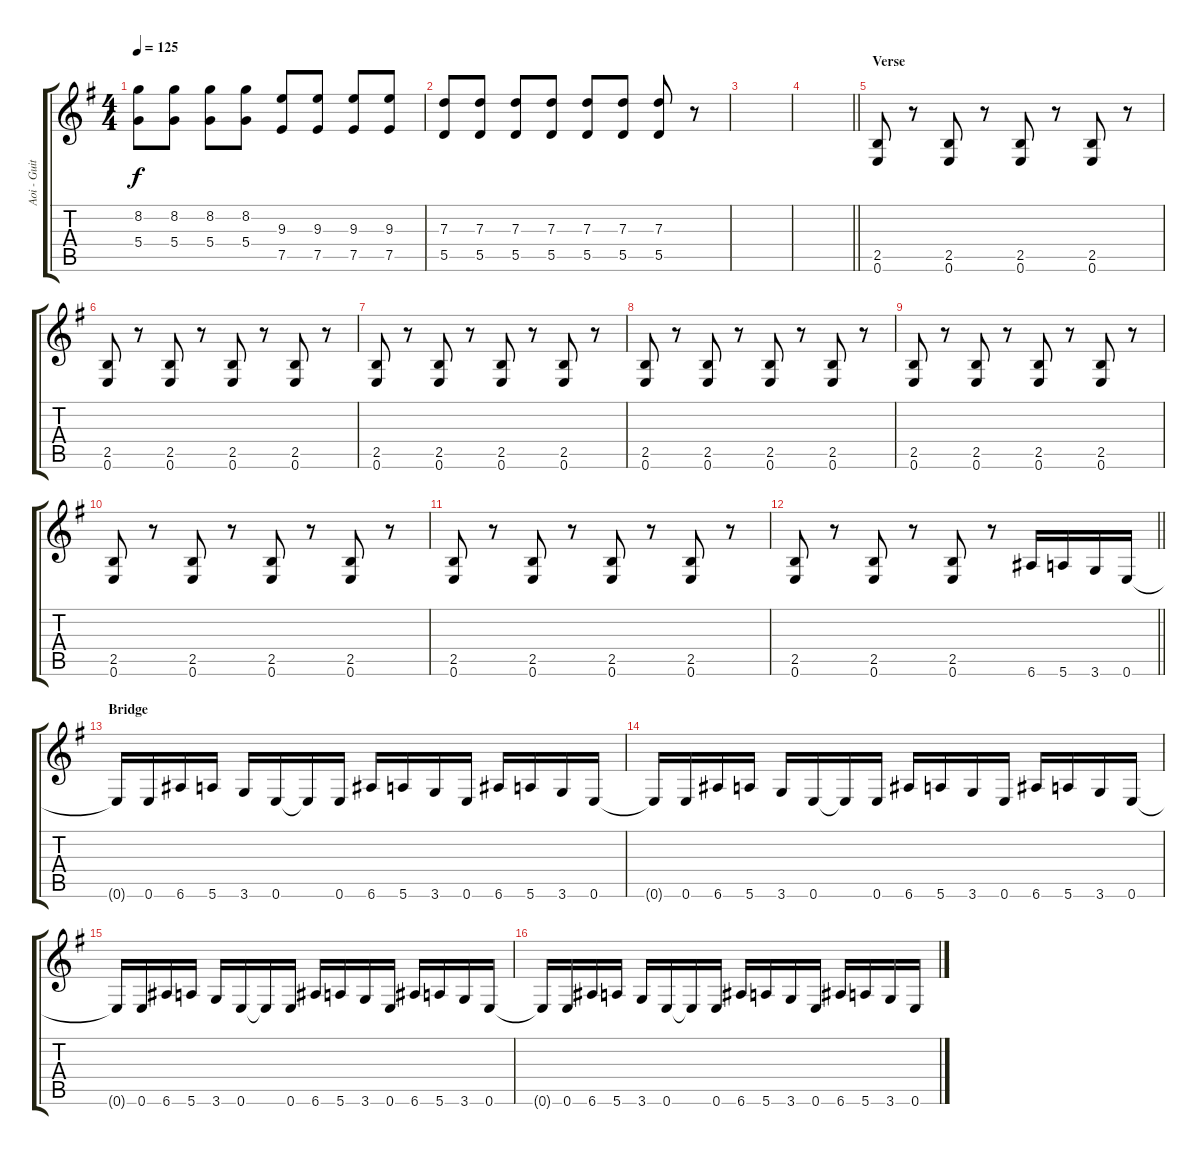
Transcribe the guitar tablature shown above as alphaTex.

\track ("Aoi - Guitar 2" "Aoi - Guit") {instrument overdrivenguitar}
\staff {score tabs}
\tuning (E4 B3 G3 D3 A2 E2) {hide}
\ts (4 4)
\tempo 125
\clef g2
\ks eminor
(8.2 5.4).8{dy f} (8.2 5.4).8 (8.2 5.4).8 (8.2 5.4).8 (9.3 7.5).8 (9.3 7.5).8 (9.3 7.5).8 (9.3 7.5).8 |
(7.3 5.5).8 (7.3 5.5).8 (7.3 5.5).8 (7.3 5.5).8 (7.3 5.5).8 (7.3 5.5).8 (7.3 5.5).8 r.8 |
|
\barLineRight lightlight
|
\section ("" "Verse")
(2.5 0.6).8 r.8 (2.5 0.6).8 r.8 (2.5 0.6).8 r.8 (2.5 0.6).8 r.8 |
(2.5 0.6).8 r.8 (2.5 0.6).8 r.8 (2.5 0.6).8 r.8 (2.5 0.6).8 r.8 |
(2.5 0.6).8 r.8 (2.5 0.6).8 r.8 (2.5 0.6).8 r.8 (2.5 0.6).8 r.8 |
(2.5 0.6).8 r.8 (2.5 0.6).8 r.8 (2.5 0.6).8 r.8 (2.5 0.6).8 r.8 |
(2.5 0.6).8 r.8 (2.5 0.6).8 r.8 (2.5 0.6).8 r.8 (2.5 0.6).8 r.8 |
(2.5 0.6).8 r.8 (2.5 0.6).8 r.8 (2.5 0.6).8 r.8 (2.5 0.6).8 r.8 |
(2.5 0.6).8 r.8 (2.5 0.6).8 r.8 (2.5 0.6).8 r.8 (2.5 0.6).8 r.8 |
\barLineRight lightlight
(2.5 0.6).8 r.8 (2.5 0.6).8 r.8 (2.5 0.6).8 r.8 6.6.16 5.6.16 3.6.16 0.6.16 |
\section ("" "Bridge")
0.6{t}.16 0.6.16 6.6.16 5.6.16 3.6.16 0.6.16 0.6{t}.16 0.6.16 6.6.16 5.6.16 3.6.16 0.6.16 6.6.16 5.6.16 3.6.16 0.6.16 |
0.6{t}.16 0.6.16 6.6.16 5.6.16 3.6.16 0.6.16 0.6{t}.16 0.6.16 6.6.16 5.6.16 3.6.16 0.6.16 6.6.16 5.6.16 3.6.16 0.6.16 |
0.6{t}.16 0.6.16 6.6.16 5.6.16 3.6.16 0.6.16 0.6{t}.16 0.6.16 6.6.16 5.6.16 3.6.16 0.6.16 6.6.16 5.6.16 3.6.16 0.6.16 |
0.6{t}.16 0.6.16 6.6.16 5.6.16 3.6.16 0.6.16 0.6{t}.16 0.6.16 6.6.16 5.6.16 3.6.16 0.6.16 6.6.16 5.6.16 3.6.16 0.6.16
